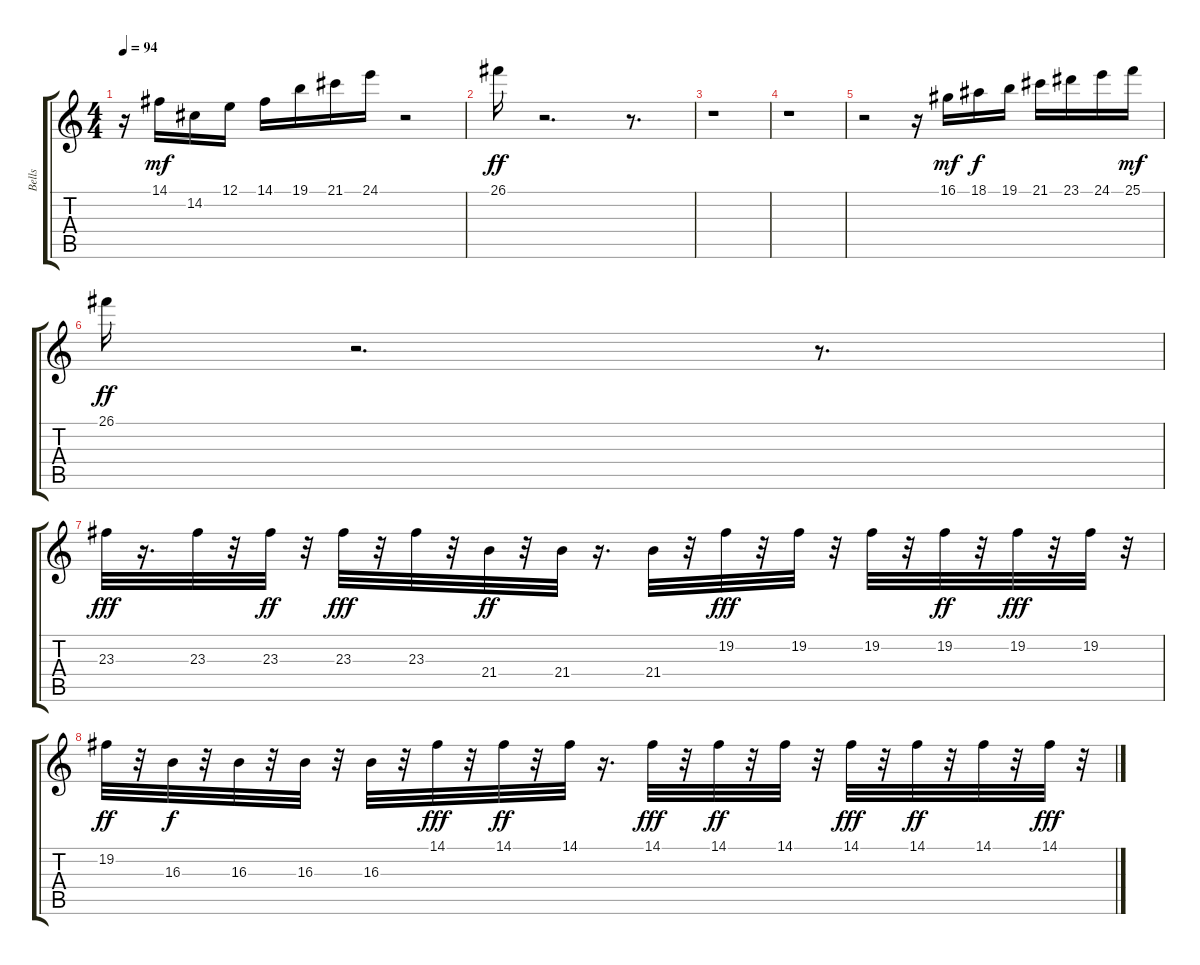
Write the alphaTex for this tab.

\track ("Bells" "Bells") {instrument glockenspiel}
\staff {score tabs}
\tuning (E4 B3 G3 D3 A2 E2) {hide}
\ts (4 4)
\tempo 94
\clef g2
\ks c
r.16{dy fff} 14.1.16{dy mf} 14.2.16 12.1.16 14.1.16 19.1.16 21.1.16 24.1.16 r.2 |
26.1.16{dy ff} r.2{d} r.8{d} |
r.1 |
r.1 |
r.2 r.16 16.1.16{dy mf} 18.1.16{dy f} 19.1.16 21.1.16 23.1.16 24.1.16 25.1.16{dy mf} |
26.1.16{dy ff} r.2{d} r.8{d} |
23.3.32{dy fff} r.16{d} 23.3.32 r.32 23.3.32{dy ff} r.32 23.3.32{dy fff} r.32 23.3.32 r.32 21.4.32{dy ff} r.32 21.4.32 r.16{d} 21.4.32 r.32 19.2.32{dy fff} r.32 19.2.32 r.32 19.2.32 r.32 19.2.32{dy ff} r.32 19.2.32{dy fff} r.32 19.2.32 r.32 |
19.2.32{dy ff} r.32 16.3.32{dy f} r.32 16.3.32 r.32 16.3.32 r.32 16.3.32 r.32 14.1.32{dy fff} r.32 14.1.32{dy ff} r.32 14.1.32 r.16{d} 14.1.32{dy fff} r.32 14.1.32{dy ff} r.32 14.1.32 r.32 14.1.32{dy fff} r.32 14.1.32{dy ff} r.32 14.1.32 r.32 14.1.32{dy fff} r.32
